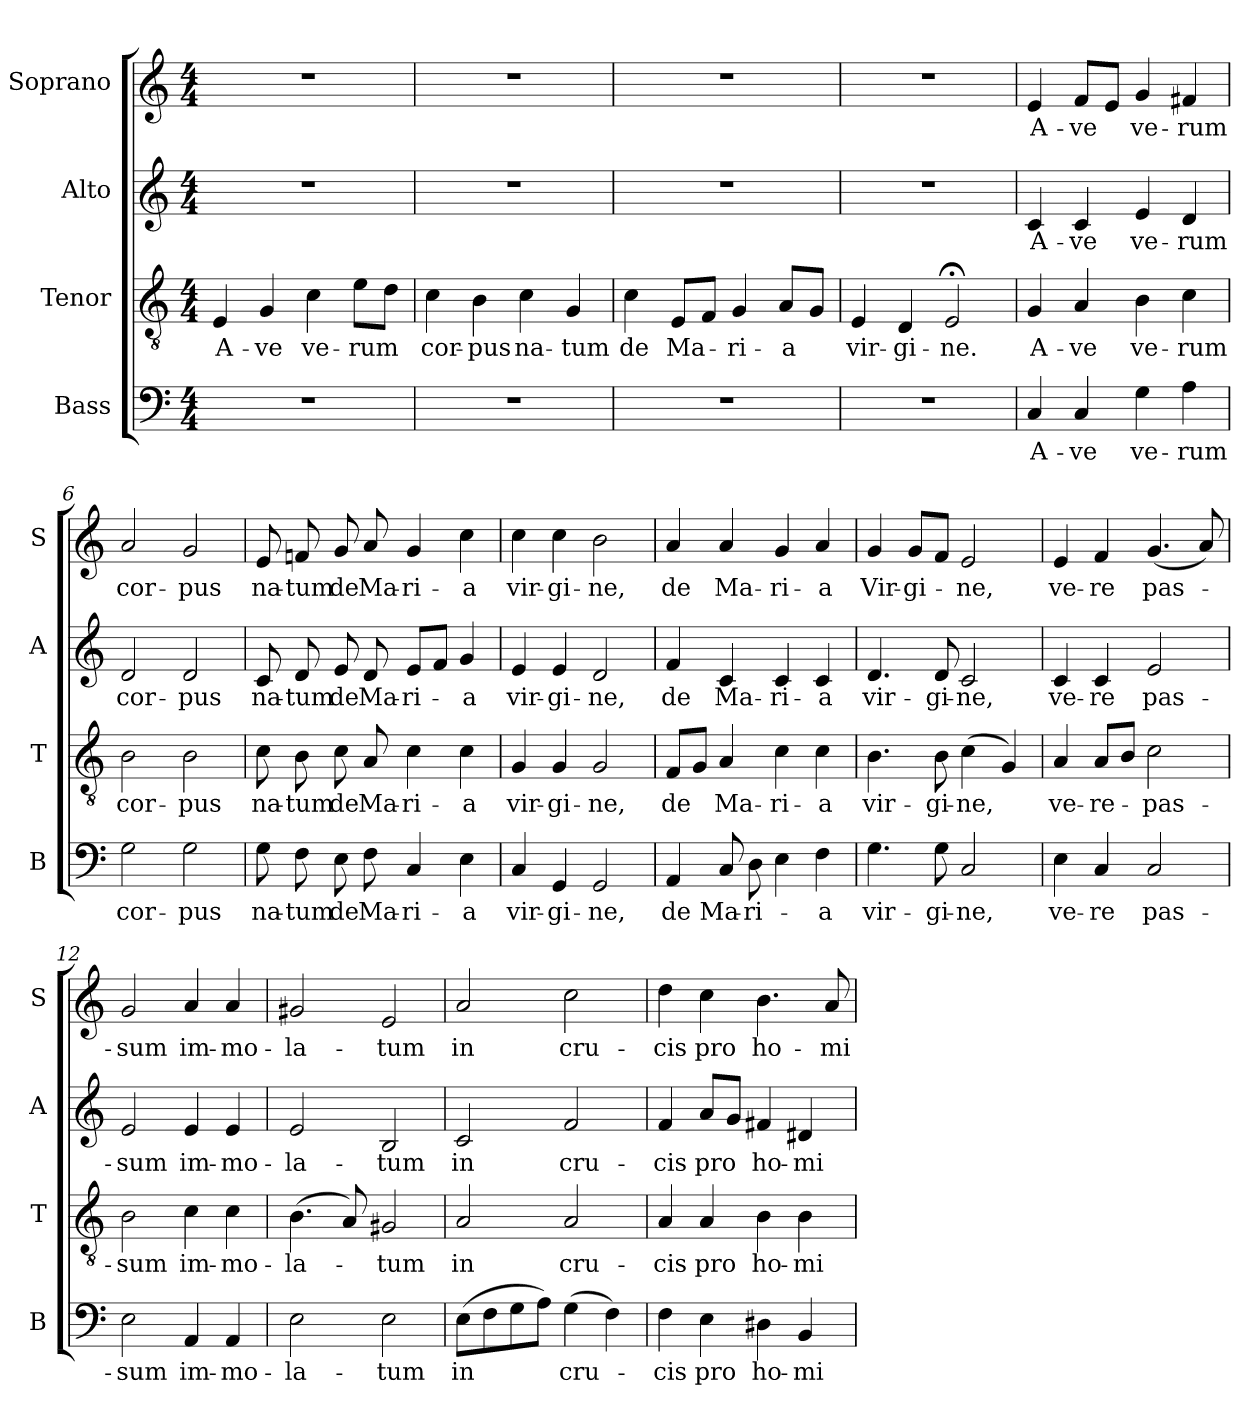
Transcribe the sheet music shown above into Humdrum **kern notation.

**kern	**text	**kern	**text	**kern	**text	**kern	**text
*part4	*part4	*part3	*part3	*part2	*part2	*part1	*part1
*staff4	*staff4	*staff3	*staff3	*staff2	*staff2	*staff1	*staff1
*I"Bass	*	*I"Tenor	*	*I"Alto	*	*I"Soprano	*
*I'B	*	*I'T	*	*I'A	*	*I'S	*
*clefF4	*	*clefGv2	*	*clefG2	*	*clefG2	*
*k[]	*	*k[]	*	*k[]	*	*k[]	*
*C:	*	*C:	*	*C:	*	*C:	*
*M4/4	*	*M4/4	*	*M4/4	*	*M4/4	*
*MM70	*	*MM70	*	*MM70	*	*MM70	*
=1	=1	=1	=1	=1	=1	=1	=1
!	!	!	!LO:LY:b	!	!	!	!
1r	.	4E/	A-	1r	.	1r	.
!	!	!	!LO:LY:b	!	!	!	!
.	.	4G/	-ve	.	.	.	.
!	!	!	!LO:LY:b	!	!	!	!
.	.	4c\	ve-	.	.	.	.
!	!	!	!LO:LY:b	!	!	!	!
.	.	8e\L	-rum	.	.	.	.
.	.	8d\J	.	.	.	.	.
=2	=2	=2	=2	=2	=2	=2	=2
!	!	!	!LO:LY:b	!	!	!	!
1r	.	4c\	cor-	1r	.	1r	.
!	!	!	!LO:LY:b	!	!	!	!
.	.	4B\	-pus	.	.	.	.
!	!	!	!LO:LY:b	!	!	!	!
.	.	4c\	na-	.	.	.	.
!	!	!	!LO:LY:b	!	!	!	!
.	.	4G/	-tum	.	.	.	.
=3	=3	=3	=3	=3	=3	=3	=3
!	!	!	!LO:LY:b	!	!	!	!
1r	.	4c\	de	1r	.	1r	.
!	!	!	!LO:LY:b	!	!	!	!
.	.	8E/L	Ma-	.	.	.	.
.	.	8F/J	.	.	.	.	.
!	!	!	!LO:LY:b	!	!	!	!
.	.	4G/	-ri-	.	.	.	.
!	!	!	!LO:LY:b	!	!	!	!
.	.	8A/L	-a	.	.	.	.
.	.	8G/J	.	.	.	.	.
=4	=4	=4	=4	=4	=4	=4	=4
!	!	!	!LO:LY:b	!	!	!	!
1r	.	4E/	vir-	1r	.	1r	.
!	!	!	!LO:LY:b	!	!	!	!
.	.	4D/	-gi-	.	.	.	.
!	!	!	!LO:LY:b	!	!	!	!
.	.	2E;</	-ne.	.	.	.	.
=5	=5	=5	=5	=5	=5	=5	=5
!	!LO:LY:b	!	!LO:LY:b	!	!LO:LY:b	!	!LO:LY:b
4C/	A-	4G/	A-	4c/	A-	4e/	A-
!	!LO:LY:b	!	!LO:LY:b	!	!LO:LY:b	!	!LO:LY:b
4C/	-ve	4A/	-ve	4c/	-ve	8f/L	-ve
.	.	.	.	.	.	8e/J	.
!	!LO:LY:b	!	!LO:LY:b	!	!LO:LY:b	!	!LO:LY:b
4G\	ve-	4B\	ve-	4e/	ve-	4g/	ve-
!	!LO:LY:b	!	!LO:LY:b	!	!LO:LY:b	!	!LO:LY:b
4A\	-rum	4c\	-rum	4d/	-rum	4f#X/	-rum
=6	=6	=6	=6	=6	=6	=6	=6
!	!LO:LY:b	!	!LO:LY:b	!	!LO:LY:b	!	!LO:LY:b
2G\	cor-	2B\	cor-	2d/	cor-	2a/	cor-
!	!LO:LY:b	!	!LO:LY:b	!	!LO:LY:b	!	!LO:LY:b
2G\	-pus	2B\	-pus	2d/	-pus	2g/	-pus
=7	=7	=7	=7	=7	=7	=7	=7
!	!LO:LY:b	!	!LO:LY:b	!	!LO:LY:b	!	!LO:LY:b
8G\	na-	8c\	na-	8c/	na-	8e/	na-
!	!LO:LY:b	!	!LO:LY:b	!	!LO:LY:b	!	!LO:LY:b
8F\	-tum	8B\	-tum	8d/	-tum	8fn/	-tum
!	!LO:LY:b	!	!LO:LY:b	!	!LO:LY:b	!	!LO:LY:b
8E\	de	8c\	de	8e/	de	8g/	de
!	!LO:LY:b	!	!LO:LY:b	!	!LO:LY:b	!	!LO:LY:b
8F\	Ma-	8A/	Ma-	8d/	Ma-	8a/	Ma-
!	!LO:LY:b	!	!LO:LY:b	!	!LO:LY:b	!	!LO:LY:b
4C/	-ri-	4c\	-ri-	8e/L	-ri-	4g/	-ri-
.	.	.	.	8f/J	.	.	.
!	!LO:LY:b	!	!LO:LY:b	!	!LO:LY:b	!	!LO:LY:b
4E\	-a	4c\	-a	4g/	-a	4cc\	-a
=8	=8	=8	=8	=8	=8	=8	=8
!	!LO:LY:b	!	!LO:LY:b	!	!LO:LY:b	!	!LO:LY:b
4C/	vir-	4G/	vir-	4e/	vir-	4cc\	vir-
!	!LO:LY:b	!	!LO:LY:b	!	!LO:LY:b	!	!LO:LY:b
4GG/	-gi-	4G/	-gi-	4e/	-gi-	4cc\	-gi-
!	!LO:LY:b	!	!LO:LY:b	!	!LO:LY:b	!	!LO:LY:b
2GG/	-ne,	2G/	-ne,	2d/	-ne,	2b\	-ne,
!!LO:LB:g=z
=9	=9	=9	=9	=9	=9	=9	=9
!	!LO:LY:b	!	!LO:LY:b	!	!LO:LY:b	!	!LO:LY:b
4AA/	de	8F/L	de	4f/	de	4a/	de
.	.	8G/J	.	.	.	.	.
!	!LO:LY:b	!	!LO:LY:b	!	!LO:LY:b	!	!LO:LY:b
8C/	Ma-	4A/	Ma-	4c/	Ma-	4a/	Ma-
!	!LO:LY:b	!	!	!	!	!	!
8D\	-ri-	.	.	.	.	.	.
!	!	!	!LO:LY:b	!	!LO:LY:b	!	!LO:LY:b
4E\	.	4c\	-ri-	4c/	-ri-	4g/	-ri-
!	!LO:LY:b	!	!LO:LY:b	!	!LO:LY:b	!	!LO:LY:b
4F\	-a	4c\	-a	4c/	-a	4a/	-a
=10	=10	=10	=10	=10	=10	=10	=10
!	!LO:LY:b	!	!LO:LY:b	!	!LO:LY:b	!	!LO:LY:b
4.G\	vir-	4.B\	vir-	4.d/	vir-	4g/	Vir-
!	!	!	!	!	!	!	!LO:LY:b
.	.	.	.	.	.	8g/L	-gi-
!	!LO:LY:b	!	!LO:LY:b	!	!LO:LY:b	!	!
8G\	-gi-	8B\	-gi-	8d/	-gi-	8f/J	.
!	!LO:LY:b	!	!LO:LY:b	!	!LO:LY:b	!	!LO:LY:b
2C/	-ne,	(>4c\	-ne,	2c/	-ne,	2e/	-ne,
.	.	4G/)	.	.	.	.	.
=11	=11	=11	=11	=11	=11	=11	=11
!	!LO:LY:b	!	!LO:LY:b	!	!LO:LY:b	!	!LO:LY:b
4E\	ve-	4A/	ve-	4c/	ve-	4e/	ve-
!	!LO:LY:b	!	!LO:LY:b	!	!LO:LY:b	!	!LO:LY:b
4C/	-re	8A/L	-re-	4c/	-re	4f/	-re
.	.	8B/J	.	.	.	.	.
!	!LO:LY:b	!	!LO:LY:b	!	!LO:LY:b	!	!LO:LY:b
2C/	pas-	2c\	-pas-	2e/	pas-	(<4.g/	pas-
.	.	.	.	.	.	8a/)	.
=12	=12	=12	=12	=12	=12	=12	=12
!	!LO:LY:b	!	!LO:LY:b	!	!LO:LY:b	!	!LO:LY:b
2E\	-sum	2B\	-sum	2e/	-sum	2g/	-sum
!	!LO:LY:b	!	!LO:LY:b	!	!LO:LY:b	!	!LO:LY:b
4AA/	im-	4c\	im-	4e/	im-	4a/	im-
!	!LO:LY:b	!	!LO:LY:b	!	!LO:LY:b	!	!LO:LY:b
4AA/	-mo-	4c\	-mo-	4e/	-mo-	4a/	-mo-
=13	=13	=13	=13	=13	=13	=13	=13
!	!LO:LY:b	!	!LO:LY:b	!	!LO:LY:b	!	!LO:LY:b
2E\	-la-	(>4.B\	-la-	2e/	-la-	2g#X/	-la-
.	.	8A/)	.	.	.	.	.
!	!LO:LY:b	!	!LO:LY:b	!	!LO:LY:b	!	!LO:LY:b
2E\	-tum	2G#X/	-tum	2B/	-tum	2e/	-tum
=14	=14	=14	=14	=14	=14	=14	=14
!	!LO:LY:b	!	!LO:LY:b	!	!LO:LY:b	!	!LO:LY:b
(>8E\L	in	2A/	in	2c/	in	2a/	in
8F\	.	.	.	.	.	.	.
8G\	.	.	.	.	.	.	.
8A\J)	.	.	.	.	.	.	.
!	!LO:LY:b	!	!LO:LY:b	!	!LO:LY:b	!	!LO:LY:b
(>4G\	cru-	2A/	cru-	2f/	cru-	2cc\	cru-
4F\)	.	.	.	.	.	.	.
=15	=15	=15	=15	=15	=15	=15	=15
!	!LO:LY:b	!	!LO:LY:b	!	!LO:LY:b	!	!LO:LY:b
4F\	-cis	4A/	-cis	4f/	-cis	4dd\	-cis
!	!LO:LY:b	!	!LO:LY:b	!	!LO:LY:b	!	!LO:LY:b
4E\	pro	4A/	pro	8a/L	pro	4cc\	pro
.	.	.	.	8g/J	.	.	.
!	!LO:LY:b	!	!LO:LY:b	!	!LO:LY:b	!	!LO:LY:b
4D#X\	ho-	4B\	ho-	4f#X/	ho-	4.b\	ho-
!	!LO:LY:b	!	!LO:LY:b	!	!LO:LY:b	!	!
4BB/	-mi-	4B\	-mi-	4d#X/	-mi-	.	.
!	!	!	!	!	!	!	!LO:LY:b
.	.	.	.	.	.	8a/	-mi-
=	=	=	=	=	=	=	=
*-	*-	*-	*-	*-	*-	*-	*-
